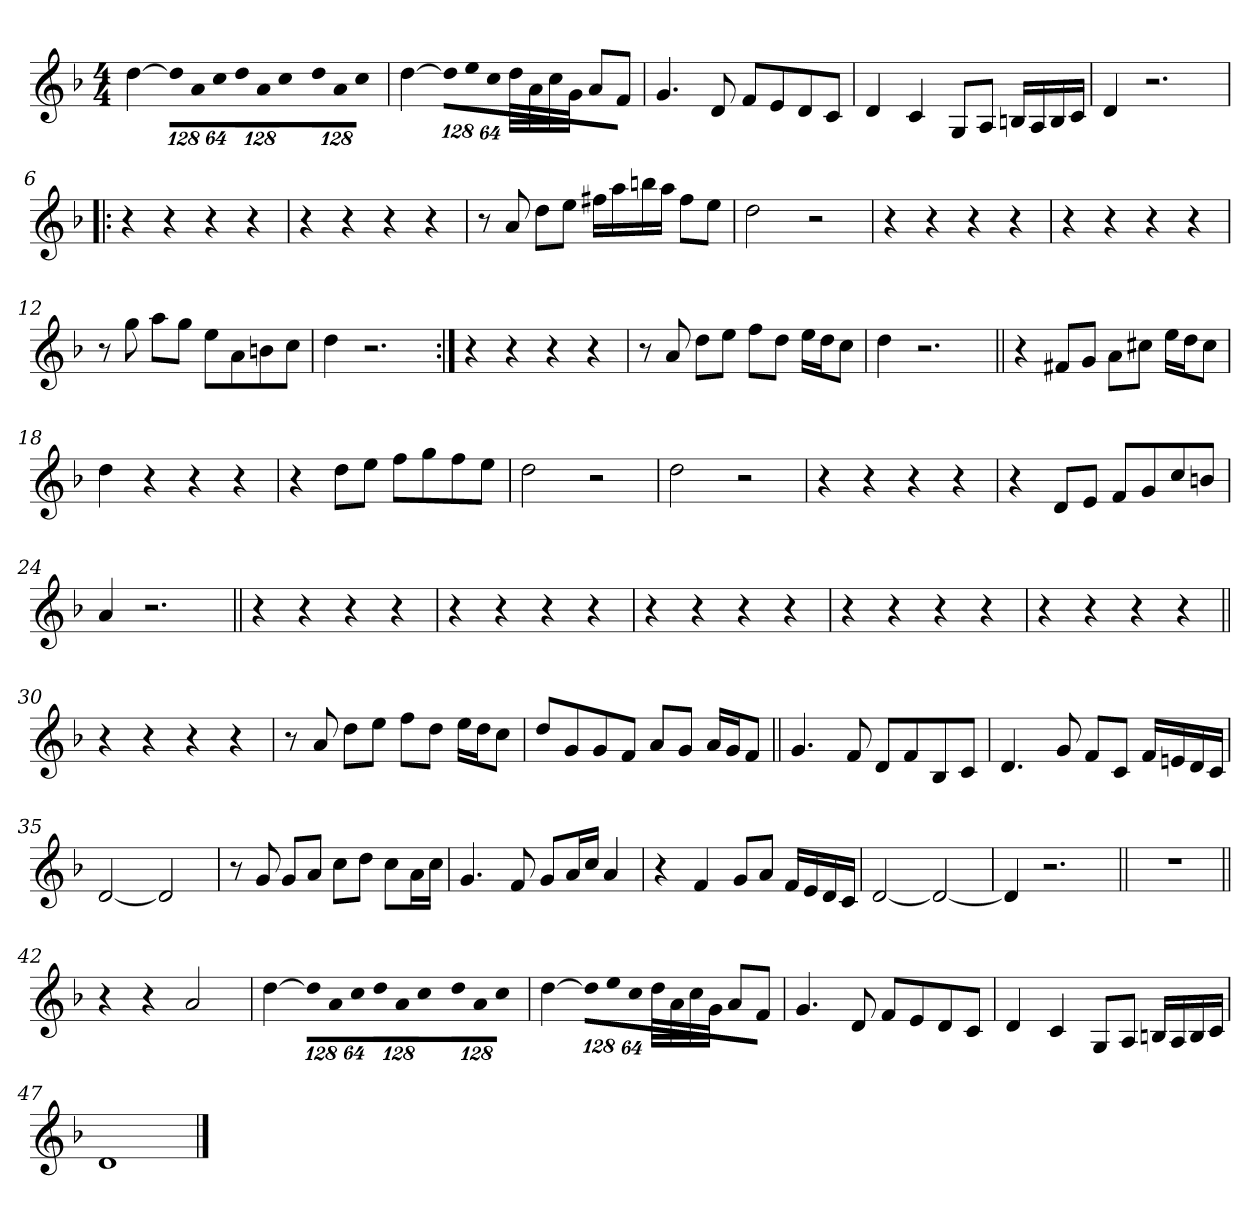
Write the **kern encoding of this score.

**kern
*part1
*staff1
!!LO:PB:g=z
*clefG2
*k[b-]
*F:
*M4/4
*MM54
=1
[>4ddi\
*Xbrackettup
!LO:N:vis=8
1024%85ddi\L]
!LO:N:vis=8
1024%85ai\
!LO:N:vis=8
512%43cci\J
!LO:N:vis=8
1024%85ddi\L
!LO:N:vis=8
1024%85ai\
!LO:N:vis=8
512%43cci\J
!LO:N:vis=8
1024%85ddi\L
!LO:N:vis=8
1024%85ai\
!LO:N:vis=8
512%43cci\J
=2
[>4ddi\
!LO:N:vis=8
1024%85ddi\L]
!LO:N:vis=8
1024%85eei\
!LO:N:vis=8
512%43cci\J
16ddi\LL
16ai\
16cci\
16gi\JJ
8ai/L
8fi/J
=3
4.gi/
8di/
8fi/L
8ei/
8di/
8ci/J
=4
4di/
4ci/
8Gi/L
8Ai/J
16Bni/LL
16Ai/
16Bi/
16ci/JJ
!!LO:LB:g=z
=5
4di/
2.r
=6!|:
4r
4r
4r
4r
=7
4r
4r
4r
4r
=8
8r
8ai/
8ddi\L
8eei\J
16ff#Xi\LL
16aai\
16bbni\
16aai\JJ
8ff#i\L
8eei\J
=9
2ddi\
2r
=10
4r
4r
4r
4r
!!LO:LB:g=z
=11
4r
4r
4r
4r
=12
8r
8ggi\
8aai\L
8ggi\J
8eei\L
8ai\
8bni\
8cci\J
=13
4ddi\
2.r
=14:|!
4r
4r
4r
4r
=15
8r
8ai/
8ddi\L
8eei\J
8ffi\L
8ddi\J
16eei\LL
16ddi\J
8cci\J
=16
4ddi\
2.r
!!LO:LB:g=z
=17||
4r
8f#Xi/L
8gi/J
8ai\L
8cc#Xi\J
16eei\LL
16ddi\J
8cc#i\J
=18
4ddi\
4r
4r
4r
=19
4r
8ddi\L
8eei\J
8ffi\L
8ggi\
8ffi\
8eei\J
=20
2ddi\
2r
=21
2ddi\
2r
=22
4r
4r
4r
4r
!!LO:LB:g=z
=23
4r
8di/L
8ei/J
8fi/L
8gi/
8cci/
8bni/J
=24
4ai/
2.r
=25||
4r
4r
4r
4r
=26
4r
4r
4r
4r
=27
4r
4r
4r
4r
=28
4r
4r
4r
4r
!!LO:LB:g=z
=29
4r
4r
4r
4r
=30||
4r
4r
4r
4r
=31
8r
8ai/
8ddi\L
8eei\J
8ffi\L
8ddi\J
16eei\LL
16ddi\J
8cci\J
=32
8ddi/L
8gi/
8gi/
8fi/J
8ai/L
8gi/J
16ai/LL
16gi/J
8fi/J
=33||
4.gi/
8fi/
8di/L
8fi/
8B-i/
8ci/J
!!LO:LB:g=z
=34
4.di/
8gi/
8fi/L
8ci/J
16fi/LL
16eni/
16di/
16ci/JJ
=35
[<2di/
2di/]
=36
8r
8gi/
8gi/L
8ai/J
8cci\L
8ddi\J
8cci\L
16ai\L
16cci\JJ
=37
4.gi/
8fi/
8gi/L
16ai/L
16cci/JJ
4ai/
=38
4r
4fi/
8gi/L
8ai/J
16fi/LL
16ei/
16di/
16ci/JJ
!!LO:LB:g=z
=39
[<2di/
2di/_<
=40
4di/]
2.r
=41||
1r
=42||
4r
4r
2ai/
=43
[>4ddi\
!LO:N:vis=8
1024%85ddi\L]
!LO:N:vis=8
1024%85ai\
!LO:N:vis=8
512%43cci\J
!LO:N:vis=8
1024%85ddi\L
!LO:N:vis=8
1024%85ai\
!LO:N:vis=8
512%43cci\J
!LO:N:vis=8
1024%85ddi\L
!LO:N:vis=8
1024%85ai\
!LO:N:vis=8
512%43cci\J
!!LO:LB:g=z
=44
[>4ddi\
!LO:N:vis=8
1024%85ddi\L]
!LO:N:vis=8
1024%85eei\
!LO:N:vis=8
512%43cci\J
16ddi\LL
16ai\
16cci\
16gi\JJ
8ai/L
8fi/J
=45
4.gi/
8di/
8fi/L
8ei/
8di/
8ci/J
=46
4di/
4ci/
8Gi/L
8Ai/J
16Bni/LL
16Ai/
16Bi/
16ci/JJ
=47
1di
==
*-
